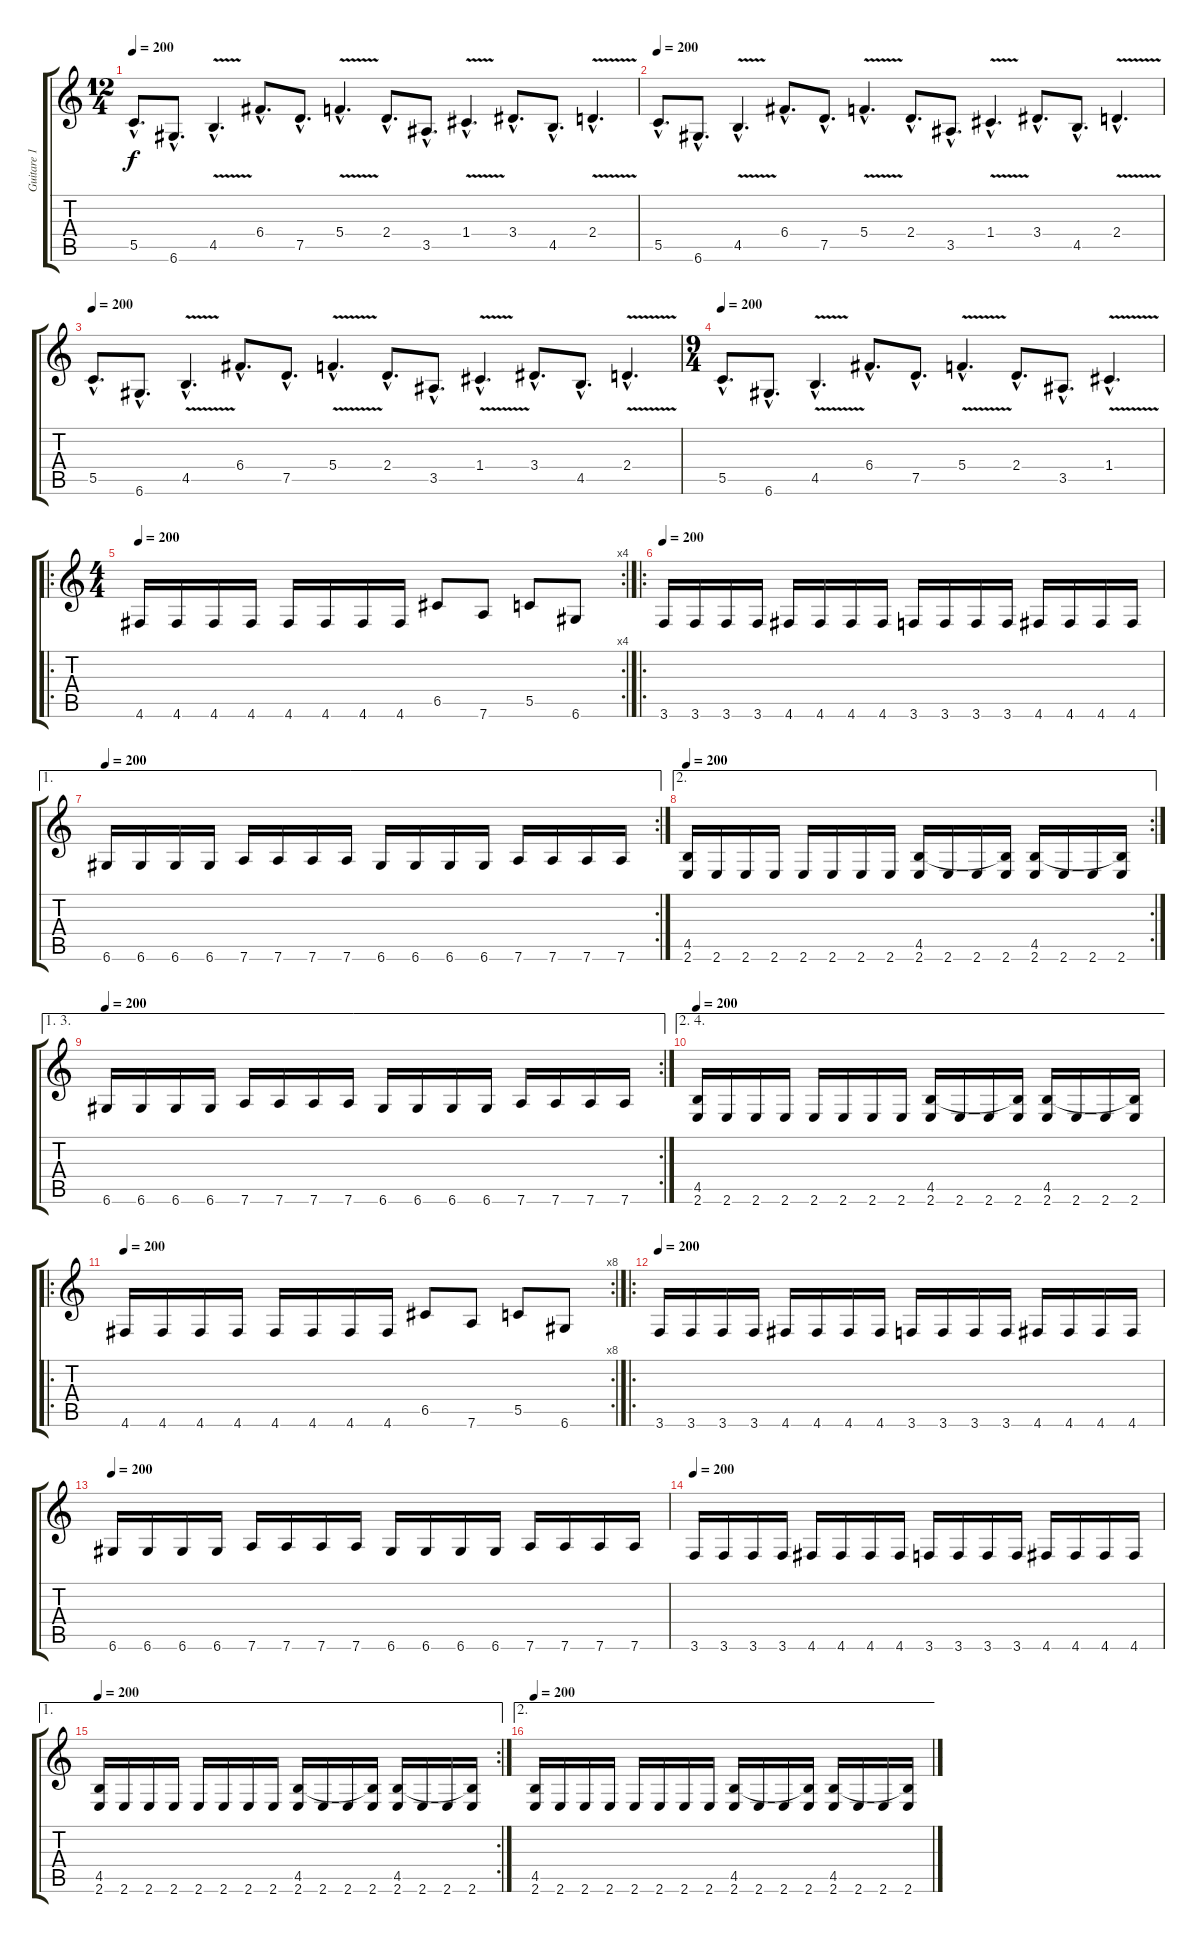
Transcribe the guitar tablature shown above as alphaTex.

\track ("Guitare 1" "Guitare 1") {instrument overdrivenguitar}
\staff {score tabs}
\tuning (D4 A3 F3 C3 G2 D2) {hide}
\ts (12 4)
\tempo 220
\tempo 200
\clef g2
\ks c
5.5{hac}.8{d dy f} 6.6{hac}.8{d} 4.5{v hac}.4{d} 6.4{hac}.8{d} 7.5{hac}.8{d} 5.4{v hac}.4{d} 2.4{hac}.8{d} 3.5{hac}.8{d} 1.4{v hac}.4{d} 3.4{hac}.8{d} 4.5{hac}.8{d} 2.4{v hac}.4{d} |
\tempo 220
\tempo 200
5.5{hac}.8{d} 6.6{hac}.8{d} 4.5{v hac}.4{d} 6.4{hac}.8{d} 7.5{hac}.8{d} 5.4{v hac}.4{d} 2.4{hac}.8{d} 3.5{hac}.8{d} 1.4{v hac}.4{d} 3.4{hac}.8{d} 4.5{hac}.8{d} 2.4{v hac}.4{d} |
\tempo 220
\tempo 200
5.5{hac}.8{d} 6.6{hac}.8{d} 4.5{v hac}.4{d} 6.4{hac}.8{d} 7.5{hac}.8{d} 5.4{v hac}.4{d} 2.4{hac}.8{d} 3.5{hac}.8{d} 1.4{v hac}.4{d} 3.4{hac}.8{d} 4.5{hac}.8{d} 2.4{v hac}.4{d} |
\ts (9 4)
\tempo 200
5.5{hac}.8{d} 6.6{hac}.8{d} 4.5{v hac}.4{d} 6.4{hac}.8{d} 7.5{hac}.8{d} 5.4{v hac}.4{d} 2.4{hac}.8{d} 3.5{hac}.8{d} 1.4{v hac}.4{d} |
\ro
\rc 4
\ts (4 4)
\tempo 200
4.6.16 4.6.16 4.6.16 4.6.16 4.6.16 4.6.16 4.6.16 4.6.16 6.5.8 7.6.8 5.5.8 6.6.8 |
\ro
\tempo 200
3.6.16 3.6.16 3.6.16 3.6.16 4.6.16 4.6.16 4.6.16 4.6.16 3.6.16 3.6.16 3.6.16 3.6.16 4.6.16 4.6.16 4.6.16 4.6.16 |
\ae 1
\rc 2
\tempo 200
6.6.16 6.6.16 6.6.16 6.6.16 7.6.16 7.6.16 7.6.16 7.6.16 6.6.16 6.6.16 6.6.16 6.6.16 7.6.16 7.6.16 7.6.16 7.6.16 |
\ae 2
\rc 2
\tempo 200
(4.5 2.6).16 2.6.16 2.6.16 2.6.16 2.6.16 2.6.16 2.6.16 2.6.16 (4.5 2.6).16 2.6.16 2.6.16 (4.5{t} 2.6).16 (4.5 2.6).16 2.6.16 2.6.16 (4.5{t} 2.6).16 |
\ae (1 3)
\rc 2
\tempo 200
6.6.16 6.6.16 6.6.16 6.6.16 7.6.16 7.6.16 7.6.16 7.6.16 6.6.16 6.6.16 6.6.16 6.6.16 7.6.16 7.6.16 7.6.16 7.6.16 |
\ae (2 4)
\tempo 200
(4.5 2.6).16 2.6.16 2.6.16 2.6.16 2.6.16 2.6.16 2.6.16 2.6.16 (4.5 2.6).16 2.6.16 2.6.16 (4.5{t} 2.6).16 (4.5 2.6).16 2.6.16 2.6.16 (4.5{t} 2.6).16 |
\ro
\rc 8
\tempo 200
4.6.16 4.6.16 4.6.16 4.6.16 4.6.16 4.6.16 4.6.16 4.6.16 6.5.8 7.6.8 5.5.8 6.6.8 |
\ro
\tempo 200
3.6.16 3.6.16 3.6.16 3.6.16 4.6.16 4.6.16 4.6.16 4.6.16 3.6.16 3.6.16 3.6.16 3.6.16 4.6.16 4.6.16 4.6.16 4.6.16 |
\tempo 200
6.6.16 6.6.16 6.6.16 6.6.16 7.6.16 7.6.16 7.6.16 7.6.16 6.6.16 6.6.16 6.6.16 6.6.16 7.6.16 7.6.16 7.6.16 7.6.16 |
\tempo 200
3.6.16 3.6.16 3.6.16 3.6.16 4.6.16 4.6.16 4.6.16 4.6.16 3.6.16 3.6.16 3.6.16 3.6.16 4.6.16 4.6.16 4.6.16 4.6.16 |
\ae 1
\rc 2
\tempo 200
(4.5 2.6).16 2.6.16 2.6.16 2.6.16 2.6.16 2.6.16 2.6.16 2.6.16 (4.5 2.6).16 2.6.16 2.6.16 (4.5{t} 2.6).16 (4.5 2.6).16 2.6.16 2.6.16 (4.5{t} 2.6).16 |
\ae 2
\tempo 200
(4.5 2.6).16 2.6.16 2.6.16 2.6.16 2.6.16 2.6.16 2.6.16 2.6.16 (4.5 2.6).16 2.6.16 2.6.16 (4.5{t} 2.6).16 (4.5 2.6).16 2.6.16 2.6.16 (4.5{t} 2.6).16
